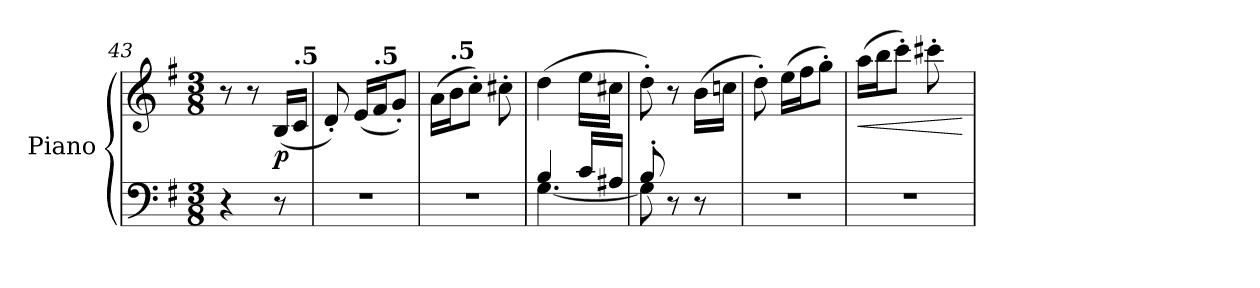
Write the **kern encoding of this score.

**kern	**kern	**dynam
*part1	*part1	*part1
*staff2	*staff1	*staff1/2
*I"Piano	*	*
*I'Pno.	*	*
*clefF4	*clefG2	*
*k[f#]	*k[f#]	*
*M3/8	*M3/8	*
=43	=43	=43
4r	8r	.
.	8r	.
*	*MM120	*
!	!	!LO:DY:b
8r	(<16B/LL	p
*	*MM122	*
!	!LO:TX:a:B:t=.5	!
.	16c/JJ	.
=44	=44	=44
*	*MM125	*
4.r	8d'/)	.
*	*MM129	*
.	(<16e/LL	.
*	*MM131	*
!	!LO:TX:a:B:t=.5	!
.	16f#/J	.
*	*MM134	*
.	8g'/J)	.
=45	=45	=45
*	*MM138	*
4.r	(>16a\LL	.
*	*MM140	*
!	!LO:TX:a:B:t=.5	!
.	16b\J	.
*	*MM143	*
.	8cc'\J)	.
.	8cc#X'\	.
=46	=46	=46
*^	*	*
4B/	[4.G\	(>4dd\	.
16c/LL	.	16ee\LL	.
16A#X/JJ	.	16cc#X\JJ	.
=47	=47	=47	=47
8B'/	8G\]	8dd'\)	.
8r	4ryy	8r	.
8r	.	(>16b\LL	.
.	.	16ccn\JJ	.
*v	*v	*	*
=48	=48	=48
4.r	8dd'\)	.
.	(>16ee\LL	.
.	16ff#\J	.
.	8gg'\J)	.
=49	=49	=49
!	!	!LO:HP:b
*	*^	*
4.r	(>16aa\LL	8ryy	<
.	16bb\J	.	.
.	8ccc'\J)	8ryy	.
.	8ccc#X'\	24ryy	.
.	.	24ryy	.
.	.	24ddyy	.
*	*v	*v	*
.	.	[
=	=	=
*-	*-	*-
